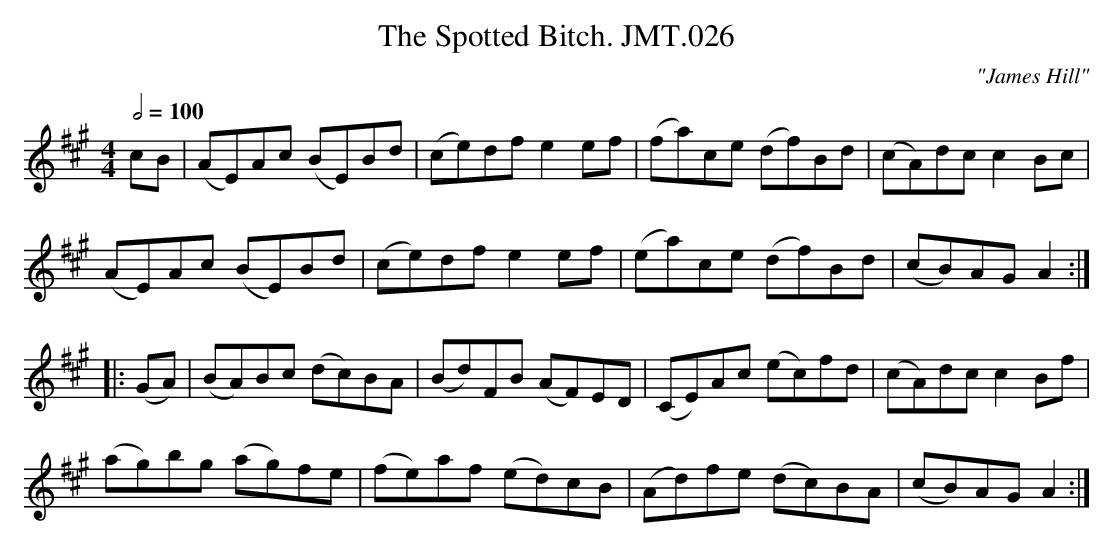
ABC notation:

X:1
T:Spotted Bitch. JMT.026, The
M:4/4
L:1/8
Q:1/2=100
C:"James Hill"
K:A
cB|(AE)Ac (BE)Bd|(ce)dfe2ef|(fa)ce (df)Bd|(cA)dcc2Bc|
(AE)Ac (BE)Bd|(ce)dfe2ef|(ea)ce (df)Bd|(cB)AGA2:|
|:(GA)|(BA)Bc (dc)BA|(Bd)FB (AF)ED|(CE)Ac (ec)fd|(cA)dcc2Bf|
(ag)bg (ag)fe|(fe)af (ed)cB|(Ad)fe (dc)BA|(cB)AGA2:|
